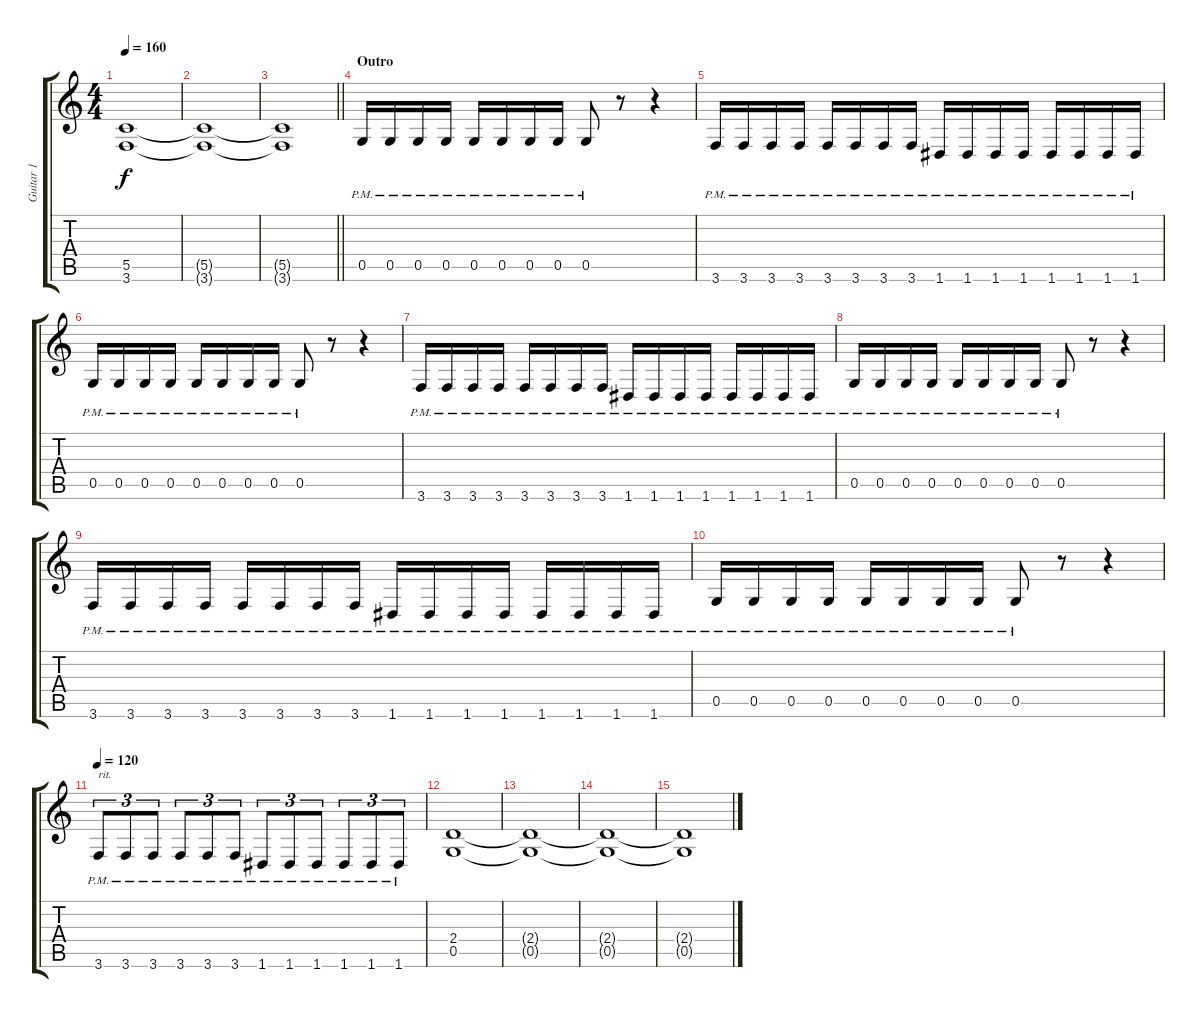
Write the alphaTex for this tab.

\track ("Guitar 1" "Guitar 1") {instrument distortionguitar}
\staff {score tabs}
\tuning (D4 A3 F3 C3 G2 D2) {hide}
\ts (4 4)
\tempo 160
\clef g2
\ks c
(5.5{t} 3.6{t}).1{dy f} |
(5.5{t} 3.6{t}).1 |
\barLineRight lightlight
(5.5{t} 3.6{t}).1 |
\section ("" "Outro")
0.5{pm}.16 0.5{pm}.16 0.5{pm}.16 0.5{pm}.16 0.5{pm}.16 0.5{pm}.16 0.5{pm}.16 0.5{pm}.16 0.5{pm}.8 r.8 r.4 |
3.6{pm}.16 3.6{pm}.16 3.6{pm}.16 3.6{pm}.16 3.6{pm}.16 3.6{pm}.16 3.6{pm}.16 3.6{pm}.16 1.6{pm}.16 1.6{pm}.16 1.6{pm}.16 1.6{pm}.16 1.6{pm}.16 1.6{pm}.16 1.6{pm}.16 1.6{pm}.16 |
0.5{pm}.16 0.5{pm}.16 0.5{pm}.16 0.5{pm}.16 0.5{pm}.16 0.5{pm}.16 0.5{pm}.16 0.5{pm}.16 0.5{pm}.8 r.8 r.4 |
3.6{pm}.16 3.6{pm}.16 3.6{pm}.16 3.6{pm}.16 3.6{pm}.16 3.6{pm}.16 3.6{pm}.16 3.6{pm}.16 1.6{pm}.16 1.6{pm}.16 1.6{pm}.16 1.6{pm}.16 1.6{pm}.16 1.6{pm}.16 1.6{pm}.16 1.6{pm}.16 |
0.5{pm}.16 0.5{pm}.16 0.5{pm}.16 0.5{pm}.16 0.5{pm}.16 0.5{pm}.16 0.5{pm}.16 0.5{pm}.16 0.5{pm}.8 r.8 r.4 |
3.6{pm}.16 3.6{pm}.16 3.6{pm}.16 3.6{pm}.16 3.6{pm}.16 3.6{pm}.16 3.6{pm}.16 3.6{pm}.16 1.6{pm}.16 1.6{pm}.16 1.6{pm}.16 1.6{pm}.16 1.6{pm}.16 1.6{pm}.16 1.6{pm}.16 1.6{pm}.16 |
0.5{pm}.16 0.5{pm}.16 0.5{pm}.16 0.5{pm}.16 0.5{pm}.16 0.5{pm}.16 0.5{pm}.16 0.5{pm}.16 0.5{pm}.8 r.8 r.4 |
\tempo 120
3.6{pm}.8{tu (3 2) txt "rit."} 3.6{pm}.8{tu (3 2)} 3.6{pm}.8{tu (3 2)} 3.6{pm}.8{tu (3 2)} 3.6{pm}.8{tu (3 2)} 3.6{pm}.8{tu (3 2)} 1.6{pm}.8{tu (3 2)} 1.6{pm}.8{tu (3 2)} 1.6{pm}.8{tu (3 2)} 1.6{pm}.8{tu (3 2)} 1.6{pm}.8{tu (3 2)} 1.6{pm}.8{tu (3 2)} |
(2.4 0.5).1 |
(2.4{t} 0.5{t}).1 |
(2.4{t} 0.5{t}).1 |
(2.4{t} 0.5{t}).1
